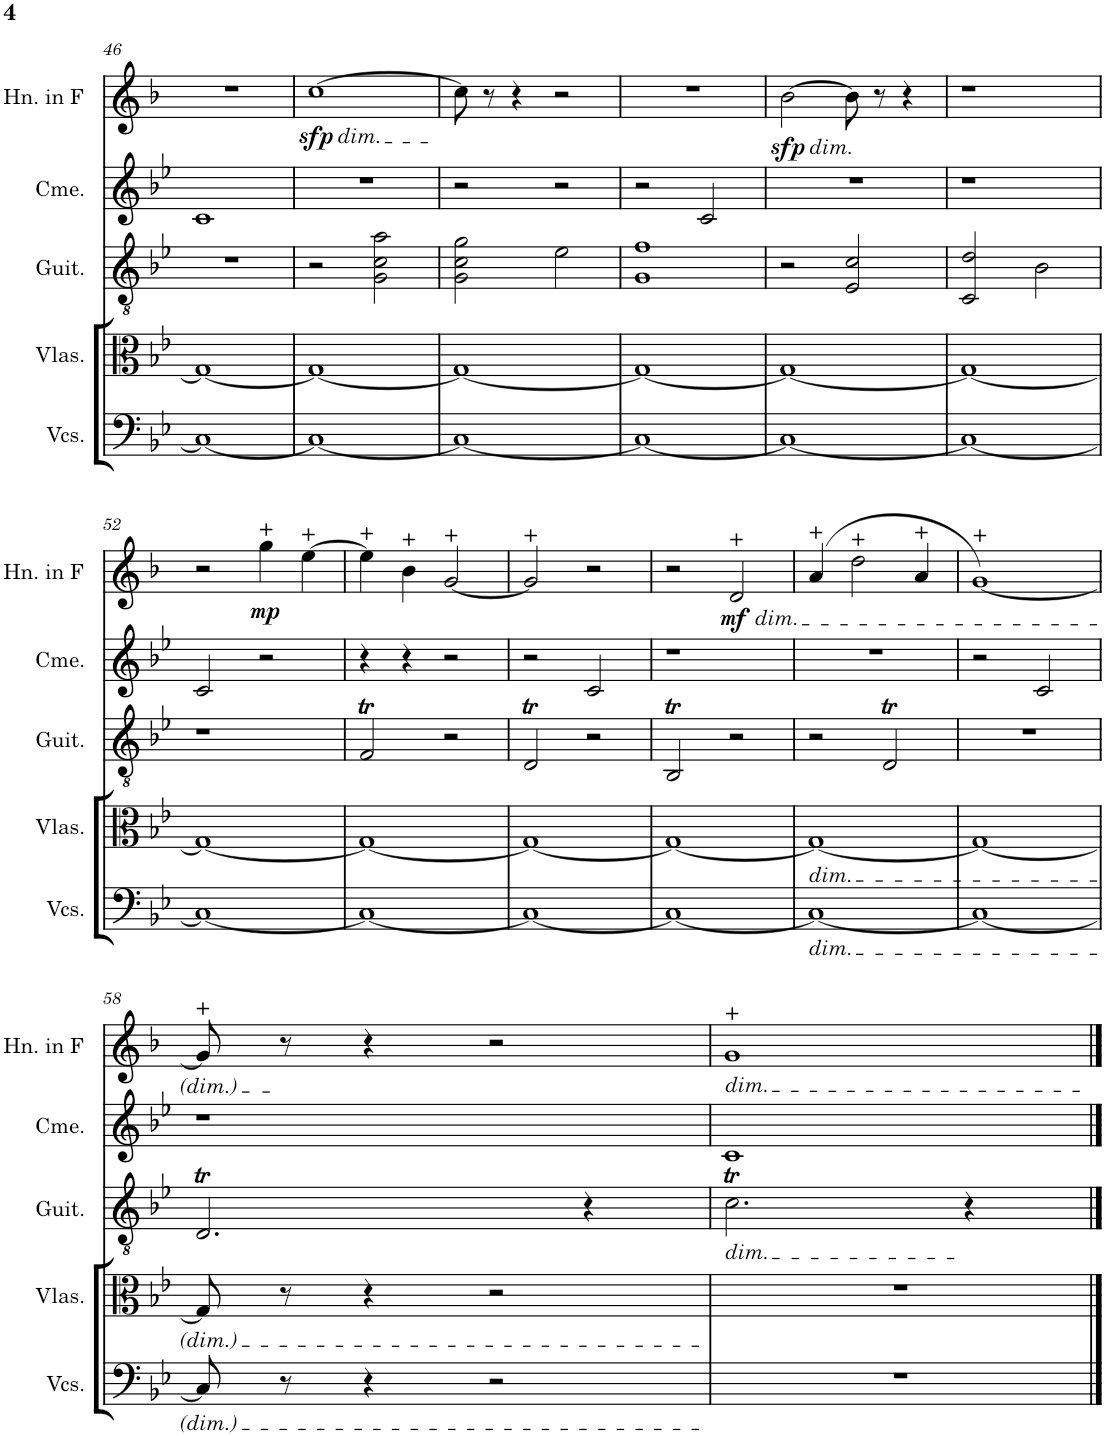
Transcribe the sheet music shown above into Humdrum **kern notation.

**kern	**kern	**kern	**kern	**kern	**dynam
*part5	*part4	*part3	*part2	*part1	*part1
*staff5	*staff4	*staff3	*staff2	*staff1	*staff1
*I"Violoncellos	*I"Violas	*I"Classical Guitar	*I"Chimes	*I"Horn in F	*
*I'Vcs.	*I'Vlas.	*I'Guit.	*I'Cme.	*I'Hn. in F	*
!!LO:PB:g=z
*clefF4	*clefC3	*clefGv2	*clefG2	*clefG2	*
*	*	*	*	*Trd4c7	*
*k[b-e-]	*k[b-e-]	*k[b-e-]	*k[b-e-]	*k[b-]	*
*M4/4	*M4/4	*M4/4	*M4/4	*M4/4	*
=46	=46	=46	=46	=46	=46
1C_	1G_	1r	1c	1r	.
=47	=47	=47	=47	=47	=47
!	!	!	!	!LO:TX:b:i:t=dim.	!
!	!	!	!	!	!LO:DY:b
1C_	1G_	2r	1r	[1cc	sfp
.	.	2G\ 2c\ 2a\	.	.	.
=48	=48	=48	=48	=48	=48
1C_	1G_	2G\ 2c\ 2g\	2r	8cc\]	.
.	.	.	.	8r	.
.	.	.	.	4r	.
.	.	2e-\	2r	2r	.
=49	=49	=49	=49	=49	=49
1C_	1G_	1G 1f	2r	1r	.
.	.	.	2c/	.	.
=50	=50	=50	=50	=50	=50
!	!	!	!	!LO:TX:b:i:t=dim.	!
!	!	!	!	!	!LO:DY:b
1C_	1G_	2r	1r	[2b-\	sfp
.	.	2E-/ 2c/	.	8b-\]	.
.	.	.	.	8r	.
.	.	.	.	4r	.
=51	=51	=51	=51	=51	=51
1C_	1G_	2C/ 2d/	1r	1r	.
.	.	2B-\	.	.	.
!!LO:LB:g=z
=52	=52	=52	=52	=52	=52
1C_	1G_	1r	2c/	2r	.
!	!	!	!	!	!LO:DY:b
.	.	.	2r	4gg\	mp
.	.	.	.	[4ee\	.
=53	=53	=53	=53	=53	=53
1C_	1G_	2FT/	4r	4ee\]	.
.	.	.	4r	4b-\	.
.	.	2r	2r	[2g/	.
=54	=54	=54	=54	=54	=54
1C_	1G_	2Dt/	2r	2g/]	.
.	.	2r	2c/	2r	.
=55	=55	=55	=55	=55	=55
1C_	1G_	2BB-T/	1r	2r	.
!	!	!	!	!LO:TX:b:i:t=dim.	!
!	!	!	!	!	!LO:DY:b
.	.	2r	.	2d/	mf
=56	=56	=56	=56	=56	=56
!	!LO:TX:b:i:t=dim.	!	!	!	!
!LO:TX:b:i:t=dim.	!	!	!	!	!
1C_	1G_	2r	1r	(4a/	.
.	.	.	.	2dd\	.
.	.	2Dt/	.	.	.
.	.	.	.	4a/	.
=57	=57	=57	=57	=57	=57
1C_	1G_	1r	2r	[1g)	.
.	.	.	2c/	.	.
!!LO:LB:g=z
=58	=58	=58	=58	=58	=58
8C/]	8G/]	2.Dt/	1r	8g/]	.
8r	8r	.	.	8r	.
4r	4r	.	.	4r	.
2r	2r	.	.	2r	.
.	.	4r	.	.	.
=59	=59	=59	=59	=59	=59
!	!	!	!	!LO:TX:b:i:t=dim.	!
!	!	!LO:TX:b:i:t=dim.	!	!	!
1r	1r	2.cT\	1c	1g	.
.	.	4r	.	.	.
==	==	==	==	==	==
*-	*-	*-	*-	*-	*-
